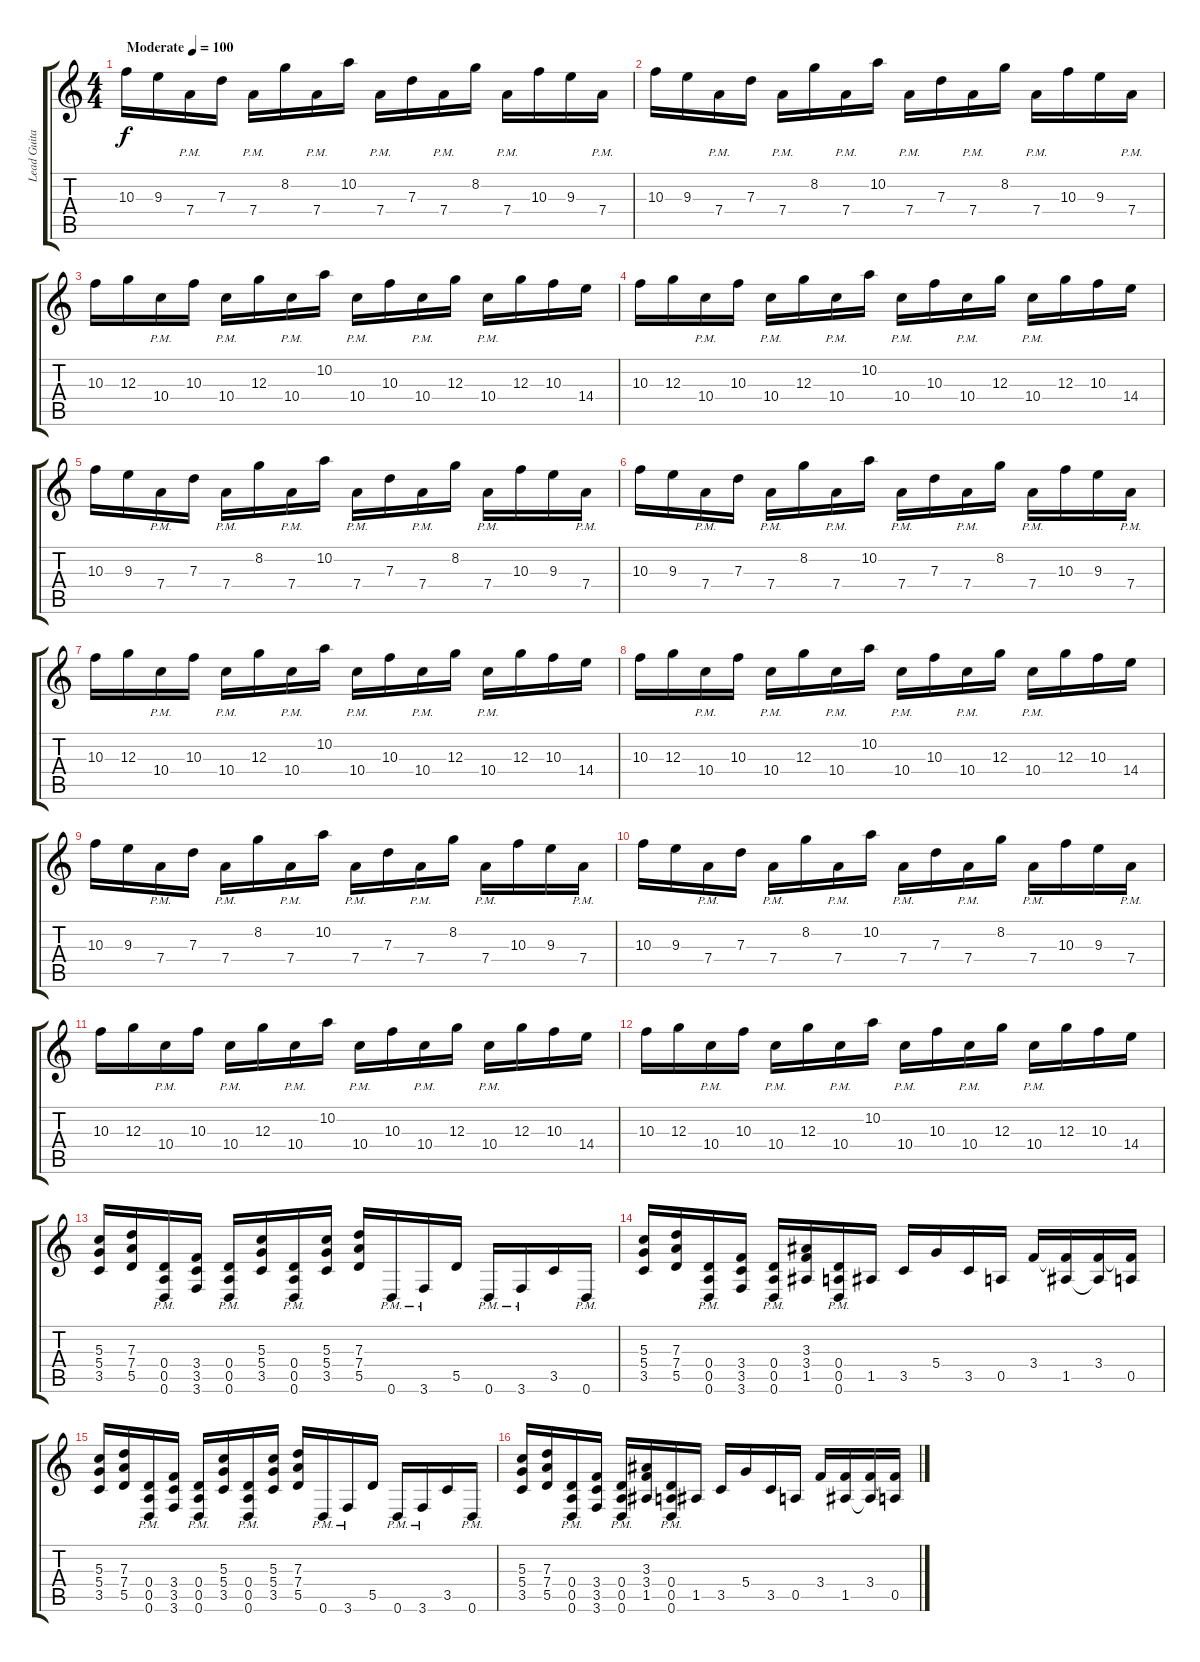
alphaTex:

\track ("Lead Guitar" "Lead Guita") {instrument distortionguitar}
\staff {score tabs}
\tuning (E4 B3 G3 D3 A2 D2) {hide}
\ts (4 4)
\tempo (100 "Moderate")
\clef g2
\ks c
10.3.16{dy f instrument distortionguitar} 9.3.16 7.4{pm}.16 7.3.16 7.4{pm}.16 8.2.16 7.4{pm}.16 10.2.16 7.4{pm}.16 7.3.16 7.4{pm}.16 8.2.16 7.4{pm}.16 10.3.16 9.3.16 7.4{pm}.16 |
10.3.16 9.3.16 7.4{pm}.16 7.3.16 7.4{pm}.16 8.2.16 7.4{pm}.16 10.2.16 7.4{pm}.16 7.3.16 7.4{pm}.16 8.2.16 7.4{pm}.16 10.3.16 9.3.16 7.4{pm}.16 |
10.3.16 12.3.16 10.4{pm}.16 10.3.16 10.4{pm}.16 12.3.16 10.4{pm}.16 10.2.16 10.4{pm}.16 10.3.16 10.4{pm}.16 12.3.16 10.4{pm}.16 12.3.16 10.3.16 14.4.16 |
10.3.16 12.3.16 10.4{pm}.16 10.3.16 10.4{pm}.16 12.3.16 10.4{pm}.16 10.2.16 10.4{pm}.16 10.3.16 10.4{pm}.16 12.3.16 10.4{pm}.16 12.3.16 10.3.16 14.4.16 |
10.3.16 9.3.16 7.4{pm}.16 7.3.16 7.4{pm}.16 8.2.16 7.4{pm}.16 10.2.16 7.4{pm}.16 7.3.16 7.4{pm}.16 8.2.16 7.4{pm}.16 10.3.16 9.3.16 7.4{pm}.16 |
10.3.16 9.3.16 7.4{pm}.16 7.3.16 7.4{pm}.16 8.2.16 7.4{pm}.16 10.2.16 7.4{pm}.16 7.3.16 7.4{pm}.16 8.2.16 7.4{pm}.16 10.3.16 9.3.16 7.4{pm}.16 |
10.3.16 12.3.16 10.4{pm}.16 10.3.16 10.4{pm}.16 12.3.16 10.4{pm}.16 10.2.16 10.4{pm}.16 10.3.16 10.4{pm}.16 12.3.16 10.4{pm}.16 12.3.16 10.3.16 14.4.16 |
10.3.16 12.3.16 10.4{pm}.16 10.3.16 10.4{pm}.16 12.3.16 10.4{pm}.16 10.2.16 10.4{pm}.16 10.3.16 10.4{pm}.16 12.3.16 10.4{pm}.16 12.3.16 10.3.16 14.4.16 |
10.3.16 9.3.16 7.4{pm}.16 7.3.16 7.4{pm}.16 8.2.16 7.4{pm}.16 10.2.16 7.4{pm}.16 7.3.16 7.4{pm}.16 8.2.16 7.4{pm}.16 10.3.16 9.3.16 7.4{pm}.16 |
10.3.16 9.3.16 7.4{pm}.16 7.3.16 7.4{pm}.16 8.2.16 7.4{pm}.16 10.2.16 7.4{pm}.16 7.3.16 7.4{pm}.16 8.2.16 7.4{pm}.16 10.3.16 9.3.16 7.4{pm}.16 |
10.3.16 12.3.16 10.4{pm}.16 10.3.16 10.4{pm}.16 12.3.16 10.4{pm}.16 10.2.16 10.4{pm}.16 10.3.16 10.4{pm}.16 12.3.16 10.4{pm}.16 12.3.16 10.3.16 14.4.16 |
10.3.16 12.3.16 10.4{pm}.16 10.3.16 10.4{pm}.16 12.3.16 10.4{pm}.16 10.2.16 10.4{pm}.16 10.3.16 10.4{pm}.16 12.3.16 10.4{pm}.16 12.3.16 10.3.16 14.4.16 |
(5.3 5.4 3.5).16 (7.3 7.4 5.5).16 (0.4{pm} 0.5{pm} 0.6{pm}).16 (3.4 3.5 3.6).16 (0.4{pm} 0.5{pm} 0.6{pm}).16 (5.3 5.4 3.5).16 (0.4{pm} 0.5{pm} 0.6{pm}).16 (5.3 5.4 3.5).16 (7.3 7.4 5.5).16 0.6{pm}.16 3.6{pm}.16 5.5.16 0.6{pm}.16 3.6{pm}.16 3.5.16 0.6{pm}.16 |
(5.3 5.4 3.5).16 (7.3 7.4 5.5).16 (0.4{pm} 0.5{pm} 0.6{pm}).16 (3.4 3.5 3.6).16 (0.4{pm} 0.5{pm} 0.6{pm}).16 (3.3 3.4 1.5).16 (0.4{pm} 0.5{pm} 0.6{pm}).16 1.5.16 3.5.16 5.4.16 3.5.16 0.5.16 3.4.16 (3.4{t} 1.5).16 (3.4 1.5{t}).16 (3.4{t} 0.5).16 |
(5.3 5.4 3.5).16 (7.3 7.4 5.5).16 (0.4{pm} 0.5{pm} 0.6{pm}).16 (3.4 3.5 3.6).16 (0.4{pm} 0.5{pm} 0.6{pm}).16 (5.3 5.4 3.5).16 (0.4{pm} 0.5{pm} 0.6{pm}).16 (5.3 5.4 3.5).16 (7.3 7.4 5.5).16 0.6{pm}.16 3.6{pm}.16 5.5.16 0.6{pm}.16 3.6{pm}.16 3.5.16 0.6{pm}.16 |
(5.3 5.4 3.5).16 (7.3 7.4 5.5).16 (0.4{pm} 0.5{pm} 0.6{pm}).16 (3.4 3.5 3.6).16 (0.4{pm} 0.5{pm} 0.6{pm}).16 (3.3 3.4 1.5).16 (0.4{pm} 0.5{pm} 0.6{pm}).16 1.5.16 3.5.16 5.4.16 3.5.16 0.5.16 3.4.16 (3.4{t} 1.5).16 (3.4 1.5{t}).16 (3.4{t} 0.5).16
